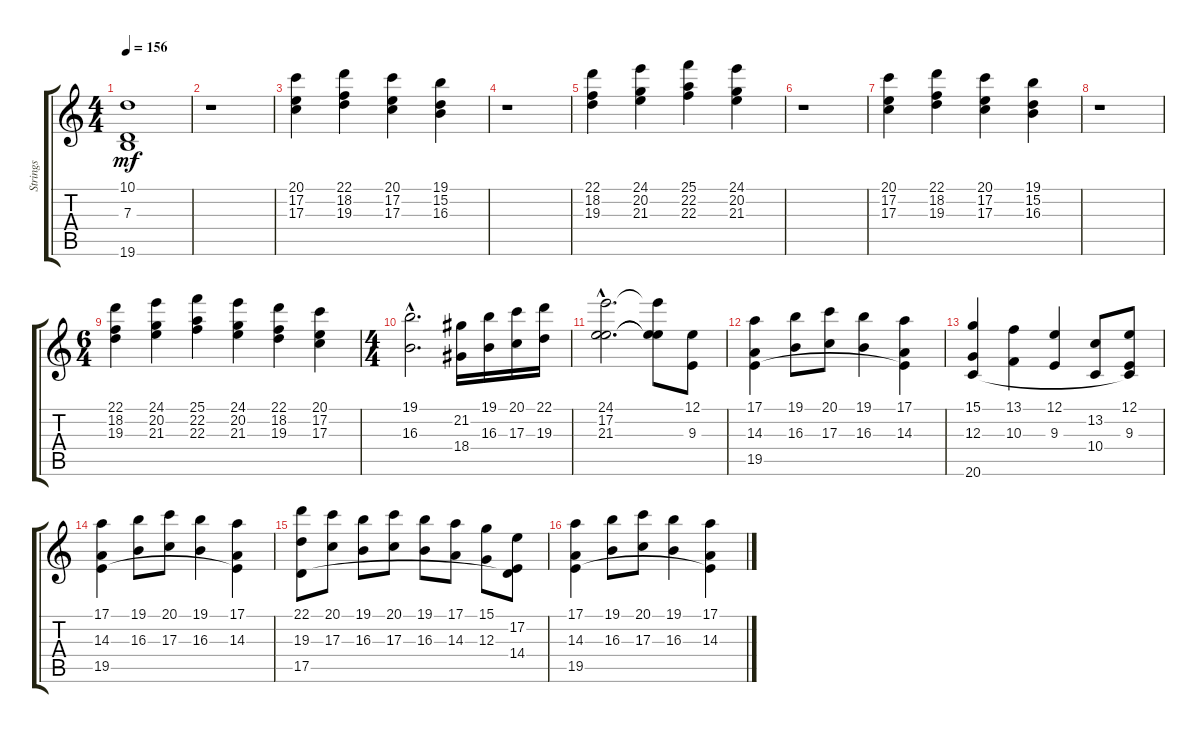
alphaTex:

\track ("Strings" "Strings") {instrument stringensemble1}
\staff {score tabs}
\tuning (E4 B3 G3 D3 A2 E2) {hide}
\ts (4 4)
\tempo 156
\clef g2
\ks c
(10.1 7.3 19.6).1{dy mf} |
\section ("" "")
r.1 |
(20.1 17.2 17.3).4 (22.1 18.2 19.3).4 (20.1 17.2 17.3).4 (19.1 15.2 16.3).4 |
r.1 |
(22.1 18.2 19.3).4 (24.1 20.2 21.3).4 (25.1 22.2 22.3).4 (24.1 20.2 21.3).4 |
r.1 |
(20.1 17.2 17.3).4 (22.1 18.2 19.3).4 (20.1 17.2 17.3).4 (19.1 15.2 16.3).4 |
r.1 |
\ts (6 4)
(22.1 18.2 19.3).4 (24.1 20.2 21.3).4 (25.1 22.2 22.3).4 (24.1 20.2 21.3).4 (22.1 18.2 19.3).4 (20.1 17.2 17.3).4 |
\ts (4 4)
(19.1{hac} 16.3{hac}).2{d volume 14} (21.2 18.4).16 (19.1 16.3).16 (20.1 17.3).16 (22.1 19.3).16 |
(24.1{hac} 17.2{hac} 21.3{hac}).2{d} (24.1{t} 17.2{t} 21.3{t}).8 (12.1 9.3).8 |
\section ("" "")
(17.1 14.3 19.5).4 (19.1 16.3).8 (20.1 17.3).8 (19.1 16.3).4 (17.1 14.3 19.5{t}).4 |
(15.1 12.3 20.6).4 (13.1 10.3).4 (12.1 9.3).4 (13.2 10.4).8 (12.1 9.3 20.6{t}).8 |
(17.1 14.3 19.5).4 (19.1 16.3).8 (20.1 17.3).8 (19.1 16.3).4 (17.1 14.3 19.5{t}).4 |
(22.1 19.3 17.5).8 (20.1 17.3).8 (19.1 16.3).8 (20.1 17.3).8 (19.1 16.3).8 (17.1 14.3).8 (15.1 12.3).8 (17.2 14.4 17.5{t}).8 |
(17.1 14.3 19.5).4 (19.1 16.3).8 (20.1 17.3).8 (19.1 16.3).4 (17.1 14.3 19.5{t}).4
